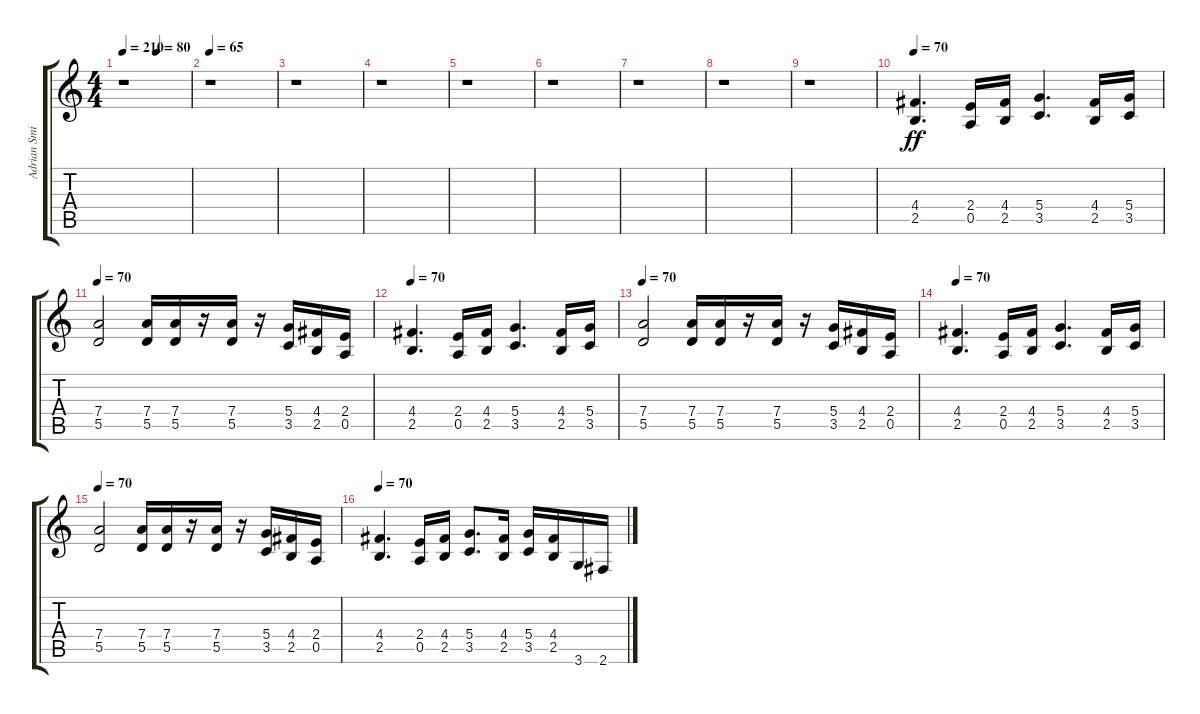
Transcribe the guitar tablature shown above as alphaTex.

\track ("Adrian Smith" "Adrian Smi") {instrument distortionguitar}
\staff {score tabs}
\tuning (E4 B3 G3 D3 A2 E2) {hide}
\ts (4 4)
\tempo 210
\tempo (80 0.5)
\tempo 210
\clef g2
\ks c
r.1{dy ff instrument distortionguitar} |
\tempo 70
\tempo 65
r.1 |
r.1 |
r.1 |
r.1 |
r.1 |
r.1 |
r.1 |
r.1 |
\tempo 70
(4.4 2.5).4{d} (2.4 0.5).16 (4.4 2.5).16 (5.4 3.5).4{d} (4.4 2.5).16 (5.4 3.5).16 |
\tempo 70
(7.4 5.5).2 (7.4 5.5).16 (7.4 5.5).16 r.16 (7.4 5.5).16 r.16 (5.4 3.5).16 (4.4 2.5).16 (2.4 0.5).16 |
\tempo 70
(4.4 2.5).4{d} (2.4 0.5).16 (4.4 2.5).16 (5.4 3.5).4{d} (4.4 2.5).16 (5.4 3.5).16 |
\tempo 70
(7.4 5.5).2 (7.4 5.5).16 (7.4 5.5).16 r.16 (7.4 5.5).16 r.16 (5.4 3.5).16 (4.4 2.5).16 (2.4 0.5).16 |
\tempo 70
(4.4 2.5).4{d} (2.4 0.5).16 (4.4 2.5).16 (5.4 3.5).4{d} (4.4 2.5).16 (5.4 3.5).16 |
\tempo 70
(7.4 5.5).2 (7.4 5.5).16 (7.4 5.5).16 r.16 (7.4 5.5).16 r.16 (5.4 3.5).16 (4.4 2.5).16 (2.4 0.5).16 |
\tempo 70
(4.4 2.5).4{d} (2.4 0.5).16 (4.4 2.5).16 (5.4 3.5).8{d} (4.4 2.5).16 (5.4 3.5).16 (4.4 2.5).16 3.6.16 2.6.16
